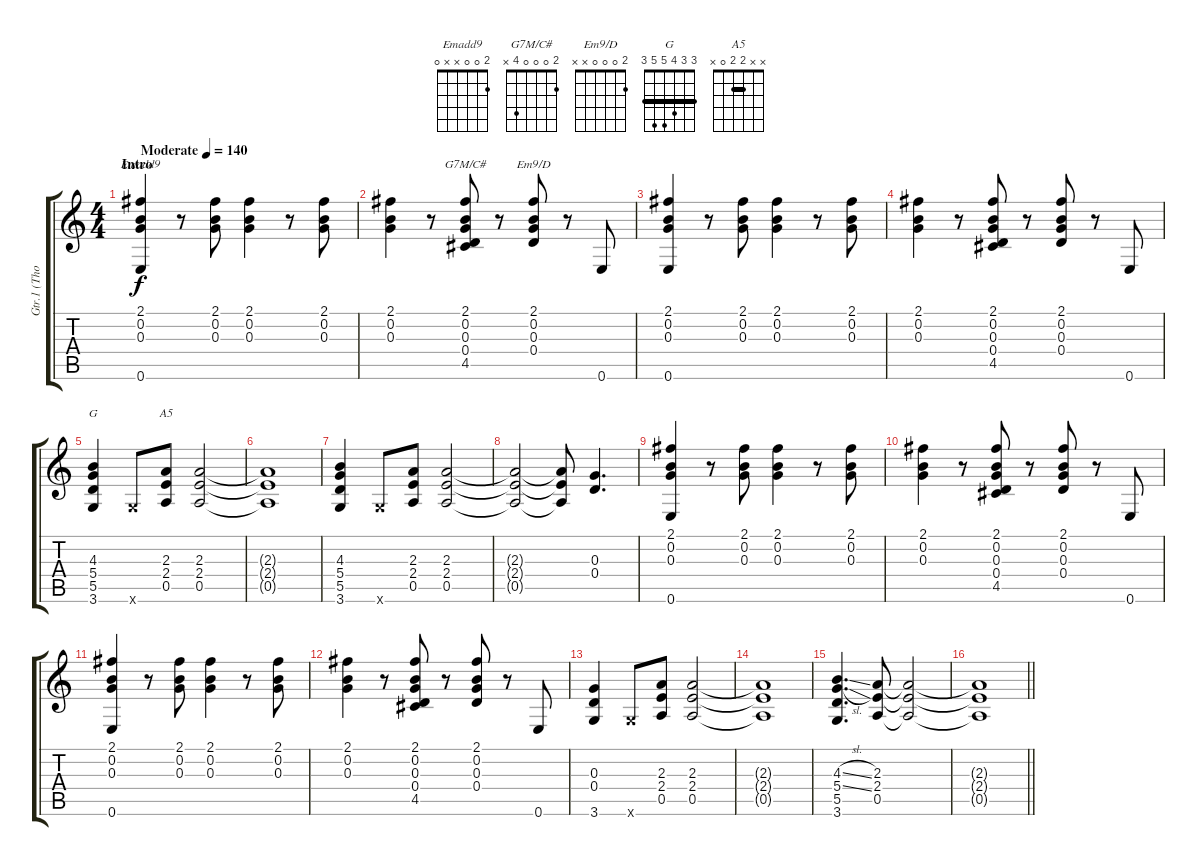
\track ("Gtr.1 (Thom Yorke)" "Gtr.1 (Tho") {instrument electricguitarjazz}
\staff {score tabs}
\tuning (E4 B3 G3 D3 A2 E2) {hide}
\chord ("Emadd9" 2 0 0 x x 0)
\chord ("G7M/C#" 2 0 0 0 4 x)
\chord ("Em9/D" 2 0 0 0 x x)
\chord ("G" 3 3 4 5 5 3) {barre 3}
\chord ("A5" x x 2 2 0 x) {barre 2}
\ts (4 4)
\section ("" "Intro")
\tempo (140 "Moderate")
\clef g2
\ks c
(2.1 0.2 0.3 0.6).4{ch "Emadd9" dy f instrument electricguitarjazz} r.8 (2.1 0.2 0.3).8 (2.1 0.2 0.3).4 r.8 (2.1 0.2 0.3).8 |
(2.1 0.2 0.3).4 r.8 (2.1 0.2 0.3 0.4 4.5).8{ch "G7M/C#"} r.8 (2.1 0.2 0.3 0.4).8{ch "Em9/D"} r.8 0.6.8 |
(2.1 0.2 0.3 0.6).4 r.8 (2.1 0.2 0.3).8 (2.1 0.2 0.3).4 r.8 (2.1 0.2 0.3).8 |
(2.1 0.2 0.3).4 r.8 (2.1 0.2 0.3 0.4 4.5).8 r.8 (2.1 0.2 0.3 0.4).8 r.8 0.6.8 |
(4.3 5.4 5.5 3.6).4{ch "G"} 3.6{x}.8 (2.3 2.4 0.5).8{ch "A5"} (2.3 2.4 0.5).2 |
(2.3{t} 2.4{t} 0.5{t}).1 |
(4.3 5.4 5.5 3.6).4 3.6{x}.8 (2.3 2.4 0.5).8 (2.3 2.4 0.5).2 |
(2.3{t} 2.4{t} 0.5{t}).2 (2.3{t} 2.4{t} 0.5{t}).8 (0.3 0.4).4{d} |
(2.1 0.2 0.3 0.6).4 r.8 (2.1 0.2 0.3).8 (2.1 0.2 0.3).4 r.8 (2.1 0.2 0.3).8 |
(2.1 0.2 0.3).4 r.8 (2.1 0.2 0.3 0.4 4.5).8 r.8 (2.1 0.2 0.3 0.4).8 r.8 0.6.8 |
(2.1 0.2 0.3 0.6).4 r.8 (2.1 0.2 0.3).8 (2.1 0.2 0.3).4 r.8 (2.1 0.2 0.3).8 |
(2.1 0.2 0.3).4 r.8 (2.1 0.2 0.3 0.4 4.5).8 r.8 (2.1 0.2 0.3 0.4).8 r.8 0.6.8 |
(0.3 0.4 3.6).4 3.6{x}.8 (2.3 2.4 0.5).8 (2.3 2.4 0.5).2 |
(2.3{t} 2.4{t} 0.5{t}).1 |
(4.3{sl} 5.4{sl} 5.5 3.6).4{d} (2.3 2.4 0.5).8 (2.3{t} 2.4{t} 0.5{t}).2 |
\barLineRight lightlight
(2.3{t} 2.4{t} 0.5{t}).1
